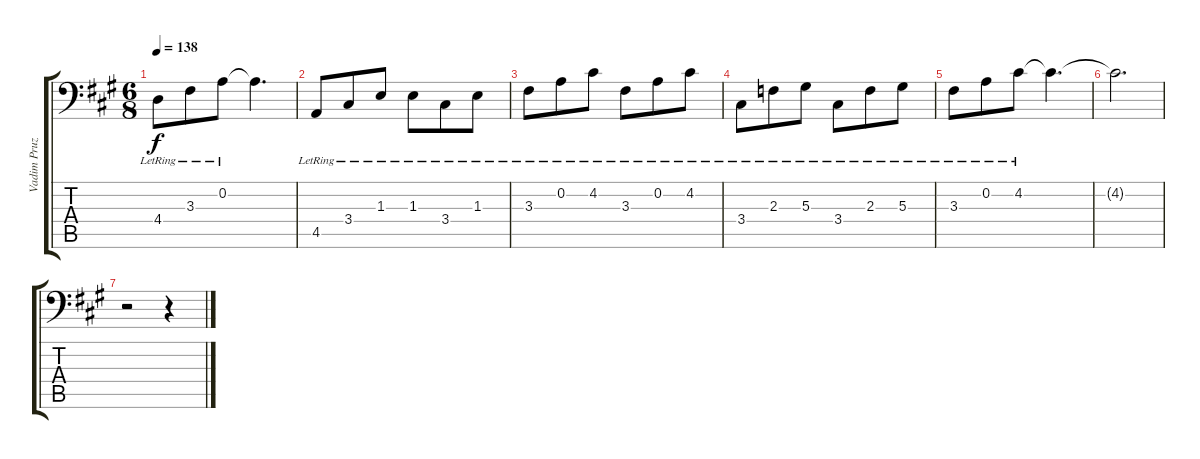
\track ("Vadim Pruzhanov | Keyboard 2" "Vadim Pruz") {instrument electricgrandpiano}
\staff {score tabs}
\tuning (A4 A3 Eb3 Bb2 F2 F0) {hide}
\ts (6 8)
\tempo 138
\clef f4
\ks a
4.4{lr}.8{dy f} 3.3{lr}.8 0.2{lr}.8 0.2{t}.4{d} |
4.5{lr}.8 3.4{lr}.8 1.3{lr}.8 1.3{lr}.8 3.4{lr}.8 1.3{lr}.8 |
3.3{lr}.8 0.2{lr}.8 4.2{lr}.8 3.3{lr}.8 0.2{lr}.8 4.2{lr}.8 |
3.4{lr}.8 2.3{lr}.8 5.3{lr}.8 3.4{lr}.8 2.3{lr}.8 5.3{lr}.8 |
3.3{lr}.8 0.2{lr}.8 4.2{lr}.8 4.2{t}.4{d} |
4.2{t}.2{d} |
r.2 r.4
